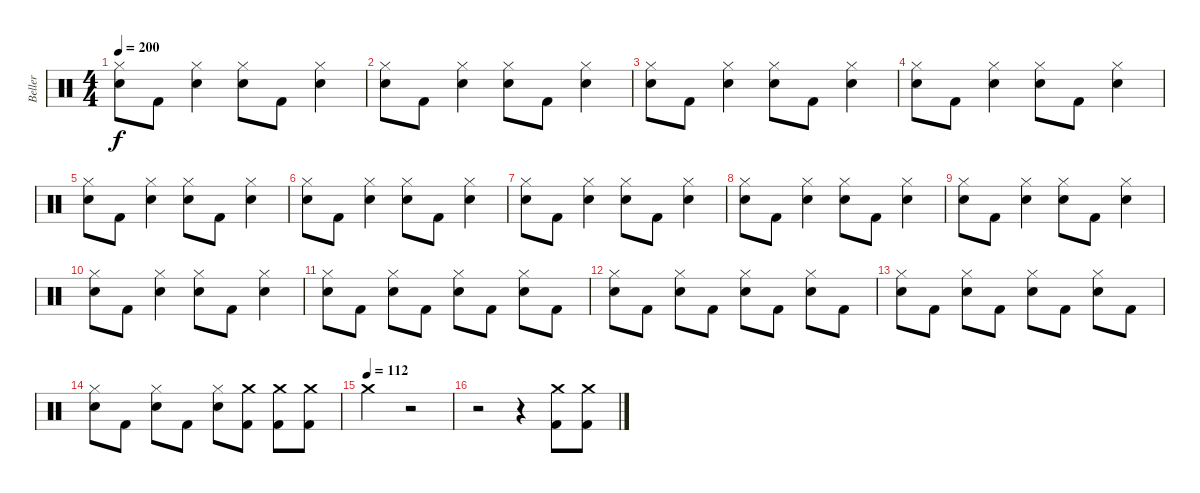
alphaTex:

\track ("Beller" "Beller") {instrument percussion}
\staff {score}
\articulation defaults
\ts (4 4)
\tempo 200
\clef neutral
\ks c
("Hi-Hat (closed)" "Snare (hit) 2").8{dy f} "Kick (hit) 2".8 ("Hi-Hat (closed)" "Snare (hit) 2").4 ("Hi-Hat (closed)" "Snare (hit) 2").8 "Kick (hit) 2".8 ("Hi-Hat (closed)" "Snare (hit) 2").4 |
("Hi-Hat (closed)" "Snare (hit) 2").8 "Kick (hit) 2".8 ("Hi-Hat (closed)" "Snare (hit) 2").4 ("Hi-Hat (closed)" "Snare (hit) 2").8 "Kick (hit) 2".8 ("Hi-Hat (closed)" "Snare (hit) 2").4 |
("Hi-Hat (closed)" "Snare (hit) 2").8 "Kick (hit) 2".8 ("Hi-Hat (closed)" "Snare (hit) 2").4 ("Hi-Hat (closed)" "Snare (hit) 2").8 "Kick (hit) 2".8 ("Hi-Hat (closed)" "Snare (hit) 2").4 |
("Hi-Hat (closed)" "Snare (hit) 2").8 "Kick (hit) 2".8 ("Hi-Hat (closed)" "Snare (hit) 2").4 ("Hi-Hat (closed)" "Snare (hit) 2").8 "Kick (hit) 2".8 ("Hi-Hat (closed)" "Snare (hit) 2").4 |
("Hi-Hat (closed)" "Snare (hit) 2").8 "Kick (hit) 2".8 ("Hi-Hat (closed)" "Snare (hit) 2").4 ("Hi-Hat (closed)" "Snare (hit) 2").8 "Kick (hit) 2".8 ("Hi-Hat (closed)" "Snare (hit) 2").4 |
("Hi-Hat (closed)" "Snare (hit) 2").8 "Kick (hit) 2".8 ("Hi-Hat (closed)" "Snare (hit) 2").4 ("Hi-Hat (closed)" "Snare (hit) 2").8 "Kick (hit) 2".8 ("Hi-Hat (closed)" "Snare (hit) 2").4 |
("Hi-Hat (closed)" "Snare (hit) 2").8 "Kick (hit) 2".8 ("Hi-Hat (closed)" "Snare (hit) 2").4 ("Hi-Hat (closed)" "Snare (hit) 2").8 "Kick (hit) 2".8 ("Hi-Hat (closed)" "Snare (hit) 2").4 |
("Hi-Hat (closed)" "Snare (hit) 2").8 "Kick (hit) 2".8 ("Hi-Hat (closed)" "Snare (hit) 2").4 ("Hi-Hat (closed)" "Snare (hit) 2").8 "Kick (hit) 2".8 ("Hi-Hat (closed)" "Snare (hit) 2").4 |
("Hi-Hat (closed)" "Snare (hit) 2").8 "Kick (hit) 2".8 ("Hi-Hat (closed)" "Snare (hit) 2").4 ("Hi-Hat (closed)" "Snare (hit) 2").8 "Kick (hit) 2".8 ("Hi-Hat (closed)" "Snare (hit) 2").4 |
("Hi-Hat (closed)" "Snare (hit) 2").8 "Kick (hit) 2".8 ("Hi-Hat (closed)" "Snare (hit) 2").4 ("Hi-Hat (closed)" "Snare (hit) 2").8 "Kick (hit) 2".8 ("Hi-Hat (closed)" "Snare (hit) 2").4 |
("Hi-Hat (closed)" "Snare (hit) 2").8 "Kick (hit) 2".8 ("Hi-Hat (closed)" "Snare (hit) 2").8 "Kick (hit) 2".8 ("Hi-Hat (closed)" "Snare (hit) 2").8 "Kick (hit) 2".8 ("Hi-Hat (closed)" "Snare (hit) 2").8 "Kick (hit) 2".8 |
("Hi-Hat (closed)" "Snare (hit) 2").8 "Kick (hit) 2".8 ("Hi-Hat (closed)" "Snare (hit) 2").8 "Kick (hit) 2".8 ("Hi-Hat (closed)" "Snare (hit) 2").8 "Kick (hit) 2".8 ("Hi-Hat (closed)" "Snare (hit) 2").8 "Kick (hit) 2".8 |
("Hi-Hat (closed)" "Snare (hit) 2").8 "Kick (hit) 2".8 ("Hi-Hat (closed)" "Snare (hit) 2").8 "Kick (hit) 2".8 ("Hi-Hat (closed)" "Snare (hit) 2").8 "Kick (hit) 2".8 ("Hi-Hat (closed)" "Snare (hit) 2").8 "Kick (hit) 2".8 |
("Hi-Hat (closed)" "Snare (hit) 2").8 "Kick (hit) 2".8 ("Hi-Hat (closed)" "Snare (hit) 2").8 "Kick (hit) 2".8 ("Hi-Hat (closed)" "Snare (hit) 2").8 ("Crash medium (hit)" "Kick (hit) 2").8 ("Crash medium (hit)" "Kick (hit) 2").8 ("Crash medium (hit)" "Kick (hit) 2").8 |
\tempo (112)
"Crash medium (hit)".2 r.2 |
r.2 r.4 ("Crash medium (hit)" "Kick (hit) 2").8 ("Crash medium (hit)" "Kick (hit) 2").8
